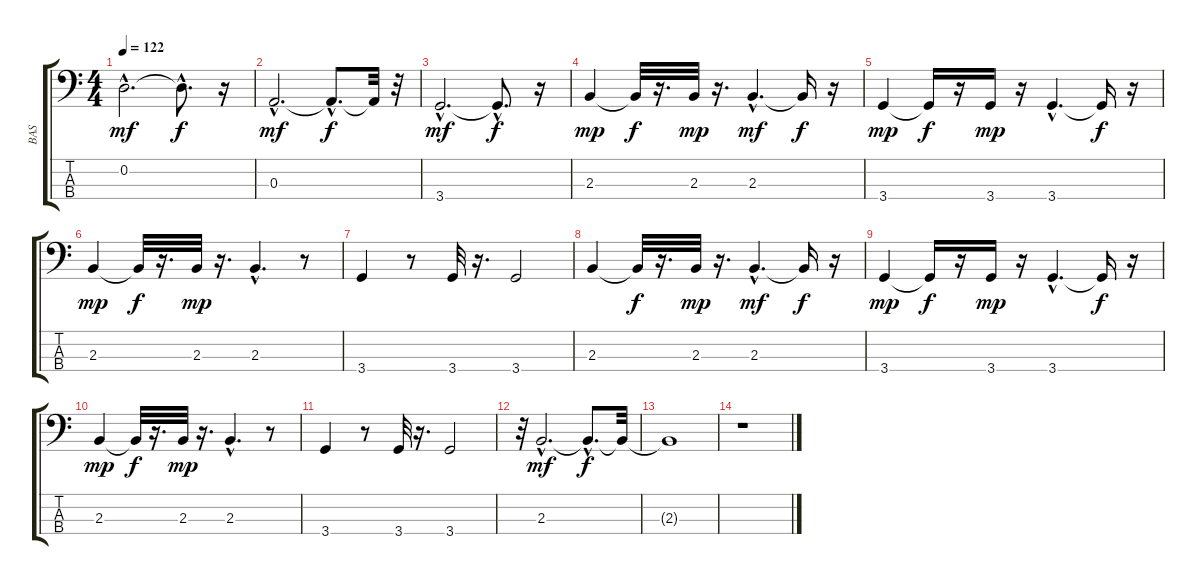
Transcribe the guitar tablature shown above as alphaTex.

\track ("BAS     " "BAS     ") {instrument fretlessbass}
\staff {score tabs}
\tuning (G2 D2 A1 E1) {hide}
\ts (4 4)
\tempo 122
\clef f4
\ks c
0.2{hac}.2{d dy mf} 0.2{hac t}.8{d dy f} r.16 |
0.3{hac}.2{d dy mf} 0.3{hac t}.8{d dy f} 0.3{t}.32 r.32 |
3.4{hac}.2{d dy mf} 3.4{hac t}.8{d dy f} r.16 |
2.3.4{dy mp} 2.3{t}.32{dy f} r.16{d} 2.3.32{dy mp} r.16{d} 2.3{hac}.4{d dy mf} 2.3{t}.16{dy f} r.16 |
3.4.4{dy mp} 3.4{t}.16{dy f} r.16 3.4.16{dy mp} r.16 3.4{hac}.4{d} 3.4{t}.16{dy f} r.16 |
2.3.4{dy mp} 2.3{t}.32{dy f} r.16{d} 2.3.32{dy mp} r.16{d} 2.3{hac}.4{d} r.8 |
3.4.4 r.8 3.4.32 r.16{d} 3.4.2 |
2.3.4 2.3{t}.32{dy f} r.16{d} 2.3.32{dy mp} r.16{d} 2.3{hac}.4{d dy mf} 2.3{t}.16{dy f} r.16 |
3.4.4{dy mp} 3.4{t}.16{dy f} r.16 3.4.16{dy mp} r.16 3.4{hac}.4{d} 3.4{t}.16{dy f} r.16 |
2.3.4{dy mp} 2.3{t}.32{dy f} r.16{d} 2.3.32{dy mp} r.16{d} 2.3{hac}.4{d} r.8 |
3.4.4 r.8 3.4.32 r.16{d} 3.4.2 |
r.32 2.3{hac}.2{d dy mf} 2.3{hac t}.8{d dy f} 2.3{t}.32 |
2.3{t}.1 |
r.1
